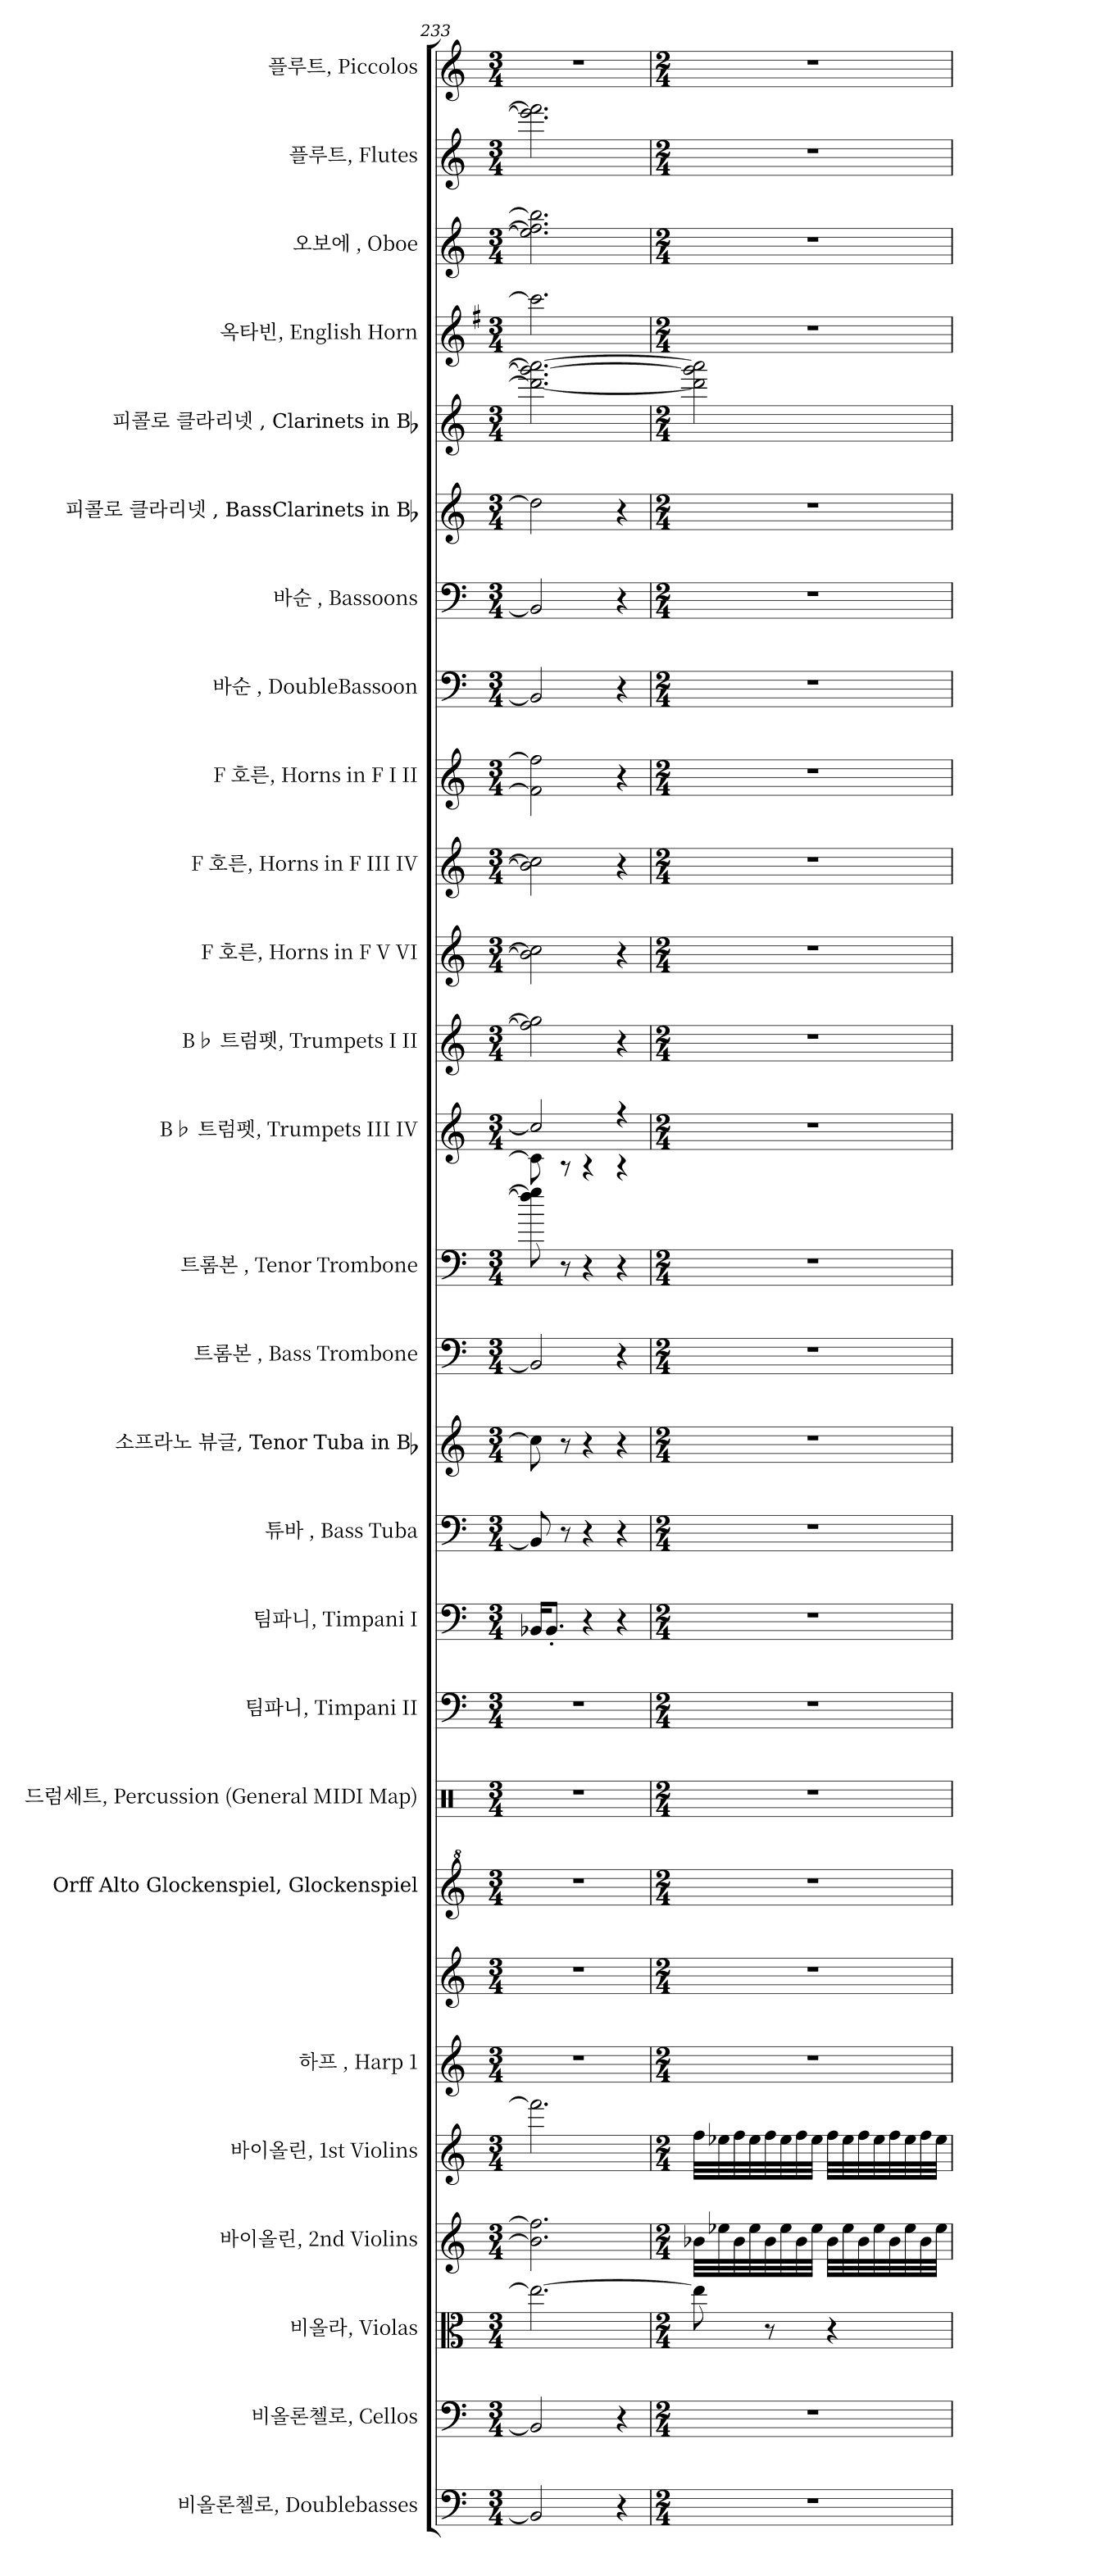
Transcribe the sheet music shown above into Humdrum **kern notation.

**kern	**kern	**kern	**kern	**kern	**kern	**kern	**kern	**kern	**kern	**kern	**kern	**kern	**kern	**kern	**kern	**kern	**kern	**kern	**kern	**kern	**kern	**kern	**kern	**kern	**kern	**kern	**kern
*part27	*part26	*part25	*part24	*part23	*part22	*part22	*part21	*part20	*part19	*part18	*part17	*part16	*part15	*part14	*part13	*part12	*part11	*part10	*part9	*part8	*part7	*part6	*part5	*part4	*part3	*part2	*part1
*staff28	*staff27	*staff26	*staff25	*staff24	*staff23	*staff22	*staff21	*staff20	*staff19	*staff18	*staff17	*staff16	*staff15	*staff14	*staff13	*staff12	*staff11	*staff10	*staff9	*staff8	*staff7	*staff6	*staff5	*staff4	*staff3	*staff2	*staff1
*I"비올론첼로, Doublebasses	*I"비올론첼로, Cellos	*I"비올라, Violas	*I"바이올린, 2nd Violins	*I"바이올린, 1st Violins	*I"하프 , Harp 1	*	*I"Orff Alto Glockenspiel, Glockenspiel	*I"드럼세트, Percussion (General MIDI Map)	*I"팀파니, Timpani II	*I"팀파니, Timpani I	*I"튜바 , Bass Tuba	*I"소프라노 뷰글, Tenor Tuba in Bb	*I"트롬본 , Bass Trombone	*I"트롬본 , Tenor Trombone	*I"B♭ 트럼펫, Trumpets III IV	*I"B♭ 트럼펫, Trumpets I II	*I"F 호른, Horns in F  V  VI	*I"F 호른, Horns in F III IV	*I"F 호른, Horns in F  I  II	*I"바순 , DoubleBassoon	*I"바순 , Bassoons	*I"피콜로 클라리넷 , BassClarinets in Bb	*I"피콜로 클라리넷 , Clarinets in Bb	*I"옥타빈, English Horn	*I"오보에 , Oboe	*I"플루트, Flutes	*I"플루트, Piccolos
*	*	*I'Vlas.	*I'Vlns.	*I'Vlns.	*I'Hrp.	*	*I'O. A. Glk.	*	*I'Timp.	*I'Timp.	*I'Tba.	*	*I'Tbn.	*I'Tbn.	*I'B♭ Tpt.	*I'B♭ Tpt.	*I'F Hn.	*I'F Hn.	*I'F Hn.	*	*I'Bsn.	*	*	*	*I'Ob.	*I'Fl.	*
*clefF4	*clefF4	*clefC3	*clefG2	*clefG2	*clefG2	*clefG2	*clefG^2	*clefX	*clefF4	*clefF4	*clefF4	*clefG2	*clefF4	*clefF4	*clefG2	*clefG2	*clefG2	*clefG2	*clefG2	*clefF4	*clefF4	*clefG2	*clefG2	*clefG2	*clefG2	*clefG2	*clefG2
*	*	*	*	*	*	*	*	*	*	*	*	*	*	*	*ITrd1c2	*ITrd1c2	*ITrd4c7	*ITrd4c7	*ITrd4c7	*	*	*ITrd-5c-8	*ITrd-5c-8	*ITrd4c7	*	*	*
*k[]	*k[]	*k[]	*k[]	*k[]	*k[]	*k[]	*k[]	*k[]	*k[]	*k[]	*k[]	*k[]	*k[]	*k[]	*k[b-e-]	*k[b-e-]	*k[b-]	*k[b-]	*k[b-]	*k[]	*k[]	*k[b-e-a-d-]	*k[b-e-a-d-]	*k[]	*k[]	*k[]	*k[]
*M3/4	*M3/4	*M3/4	*M3/4	*M3/4	*M3/4	*M3/4	*M3/4	*M3/4	*M3/4	*M3/4	*M3/4	*M3/4	*M3/4	*M3/4	*M3/4	*M3/4	*M3/4	*M3/4	*M3/4	*M3/4	*M3/4	*M3/4	*M3/4	*M3/4	*M3/4	*M3/4	*M3/4
=233	=233	=233	=233	=233	=233	=233	=233	=233	=233	=233	=233	=233	=233	=233	=233	=233	=233	=233	=233	=233	=233	=233	=233	=233	=233	=233	=233
*	*	*	*	*	*	*	*	*	*	*	*	*	*	*	*^	*	*	*	*	*	*	*	*	*	*	*	*
2BB-/]	2BB-/]	2.ee-\_	2.b-\] 2.ff\]	2.fff\]	2.r	2.r	2.r	2.r	2.r	16BB-X/KL	8BB-/]	8cc\]	2BB-/]	8ff\] 8gg\]	2b-/]	8B-\]	2ee-\] 2ff\]	2e-\] 2f\]	2e-\] 2f\]	2B-\] 2b-\]	2BB-/]	2BB-/]	2bb-\]	2.bbb-\_ 2.eeee-\_ 2.ffff\_	2.ff\]	2.ee-\] 2.ff\] 2.bb-\]	2.eee-\] 2.fff\]	2.r
.	.	.	.	.	.	.	.	.	.	8.BB-'/J	.	.	.	.	.	.	.	.	.	.	.	.	.	.	.	.	.	.
.	.	.	.	.	.	.	.	.	.	.	8r	8r	.	8r	.	8r	.	.	.	.	.	.	.	.	.	.	.	.
.	.	.	.	.	.	.	.	.	.	4r	4r	4r	.	4r	.	4r	.	.	.	.	.	.	.	.	.	.	.	.
4r	4r	.	.	.	.	.	.	.	.	4r	4r	4r	4r	4r	4r	4r	4r	4r	4r	4r	4r	4r	4r	.	.	.	.	.
*	*	*	*	*	*	*	*	*	*	*	*	*	*	*	*v	*v	*	*	*	*	*	*	*	*	*	*	*	*
=234	=234	=234	=234	=234	=234	=234	=234	=234	=234	=234	=234	=234	=234	=234	=234	=234	=234	=234	=234	=234	=234	=234	=234	=234	=234	=234	=234
*M2/4	*M2/4	*M2/4	*M2/4	*M2/4	*M2/4	*M2/4	*M2/4	*M2/4	*M2/4	*M2/4	*M2/4	*M2/4	*M2/4	*M2/4	*M2/4	*M2/4	*M2/4	*M2/4	*M2/4	*M2/4	*M2/4	*M2/4	*M2/4	*M2/4	*M2/4	*M2/4	*M2/4
*	*	*	*	*	*	*	*	*	*	*	*	*	*	*	*	*	*	*	*	*	*	*	*	*	*	*	*MM118
2r	2r	8ee-\]	32b-X\LLL	32ff\LLL	2r	2r	2r	2r	2r	2r	2r	2r	2r	2r	2r	2r	2r	2r	2r	2r	2r	2r	2bbb-\] 2eeee-\] 2ffff\]	2r	2r	2r	2r
.	.	.	32ee-X\	32ee-X\	.	.	.	.	.	.	.	.	.	.	.	.	.	.	.	.	.	.	.	.	.	.	.
.	.	.	32b-\	32ff\	.	.	.	.	.	.	.	.	.	.	.	.	.	.	.	.	.	.	.	.	.	.	.
.	.	.	32ee-\	32ee-\	.	.	.	.	.	.	.	.	.	.	.	.	.	.	.	.	.	.	.	.	.	.	.
.	.	8r	32b-\	32ff\	.	.	.	.	.	.	.	.	.	.	.	.	.	.	.	.	.	.	.	.	.	.	.
.	.	.	32ee-\	32ee-\	.	.	.	.	.	.	.	.	.	.	.	.	.	.	.	.	.	.	.	.	.	.	.
.	.	.	32b-\	32ff\	.	.	.	.	.	.	.	.	.	.	.	.	.	.	.	.	.	.	.	.	.	.	.
.	.	.	32ee-\JJJ	32ee-\JJJ	.	.	.	.	.	.	.	.	.	.	.	.	.	.	.	.	.	.	.	.	.	.	.
.	.	4r	32b-\LLL	32ff\LLL	.	.	.	.	.	.	.	.	.	.	.	.	.	.	.	.	.	.	.	.	.	.	.
.	.	.	32ee-\	32ee-\	.	.	.	.	.	.	.	.	.	.	.	.	.	.	.	.	.	.	.	.	.	.	.
.	.	.	32b-\	32ff\	.	.	.	.	.	.	.	.	.	.	.	.	.	.	.	.	.	.	.	.	.	.	.
.	.	.	32ee-\	32ee-\	.	.	.	.	.	.	.	.	.	.	.	.	.	.	.	.	.	.	.	.	.	.	.
.	.	.	32b-\	32ff\	.	.	.	.	.	.	.	.	.	.	.	.	.	.	.	.	.	.	.	.	.	.	.
.	.	.	32ee-\	32ee-\	.	.	.	.	.	.	.	.	.	.	.	.	.	.	.	.	.	.	.	.	.	.	.
.	.	.	32b-\	32ff\	.	.	.	.	.	.	.	.	.	.	.	.	.	.	.	.	.	.	.	.	.	.	.
.	.	.	32ee-\JJJ	32ee-\JJJ	.	.	.	.	.	.	.	.	.	.	.	.	.	.	.	.	.	.	.	.	.	.	.
=	=	=	=	=	=	=	=	=	=	=	=	=	=	=	=	=	=	=	=	=	=	=	=	=	=	=	=
*-	*-	*-	*-	*-	*-	*-	*-	*-	*-	*-	*-	*-	*-	*-	*-	*-	*-	*-	*-	*-	*-	*-	*-	*-	*-	*-	*-
